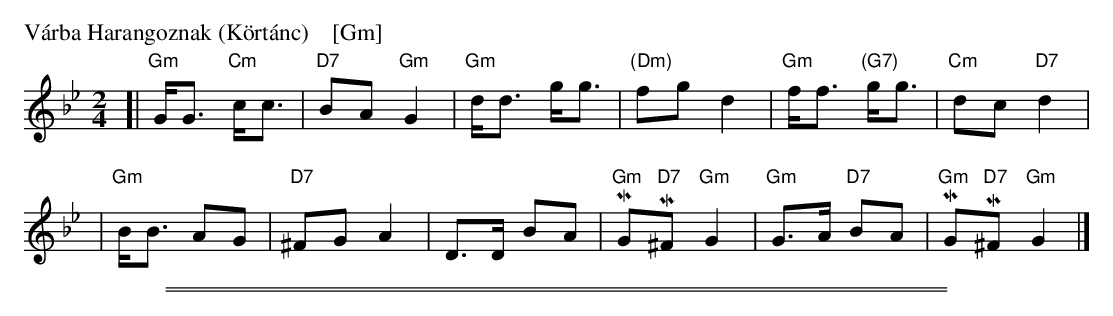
X:1
P: V\'arba Harangoznak (K\"ort\'anc)    [Gm]
M: 2/4
L: 1/8
K: Gm
[| "Gm"G<G "Cm"c<c | "D7"BA "Gm"G2 \
| "Gm"d<d g<g | "(Dm)"fg d2 \
| "Gm"f<f "(G7)"g<g | "Cm"dc "D7"d2 |
|  "Gm"B<B AG | "D7"^FG A2 \
| D>D BA | "Gm"MG"D7"M^F "Gm"G2 \
| "Gm"G>A "D7"BA | "Gm"MG"D7"M^F "Gm"G2 |]
